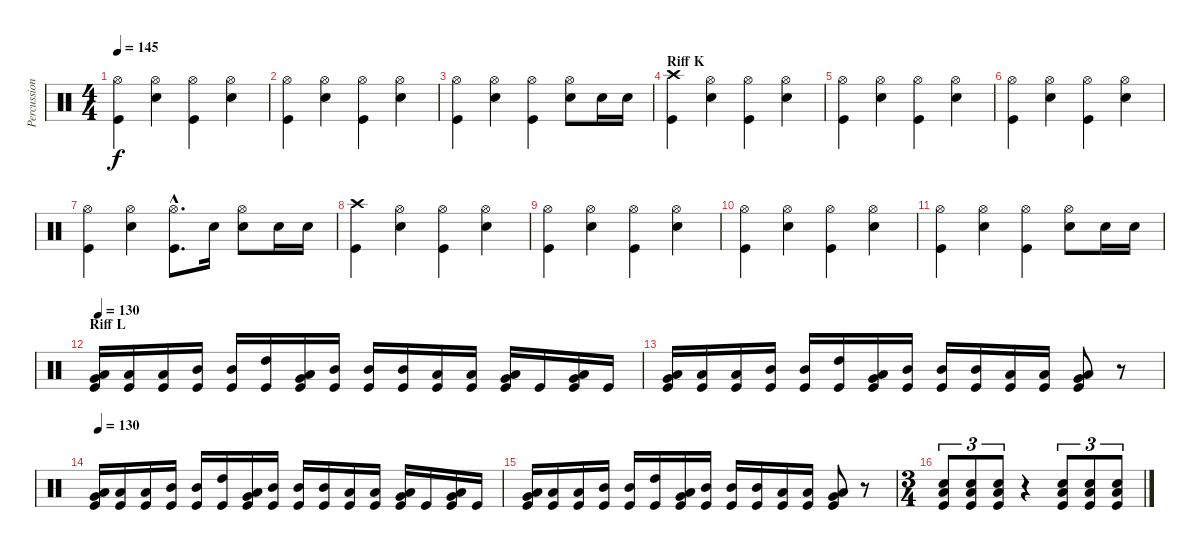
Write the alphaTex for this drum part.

\track ("Percussion" "Percussion") {instrument percussion}
\staff {score}
\articulation defaults
\ts (4 4)
\tempo 145
\clef neutral
\ks c
("Hi-Hat (open)" "Kick (hit)").4{dy f} ("Hi-Hat (open)" "Electric Snare (hit)").4 ("Hi-Hat (open)" "Kick (hit)").4 ("Hi-Hat (open)" "Electric Snare (hit)").4 |
("Hi-Hat (open)" "Kick (hit)").4 ("Hi-Hat (open)" "Electric Snare (hit)").4 ("Hi-Hat (open)" "Kick (hit)").4 ("Hi-Hat (open)" "Electric Snare (hit)").4 |
("Hi-Hat (open)" "Kick (hit)").4 ("Hi-Hat (open)" "Electric Snare (hit)").4 ("Hi-Hat (open)" "Kick (hit)").4 ("Hi-Hat (open)" "Electric Snare (hit)").8 "Electric Snare (hit)".16 "Electric Snare (hit)".16 |
\section ("" "Riff K")
("Crash high (hit)" "Kick (hit)").4 ("Hi-Hat (open)" "Electric Snare (hit)").4 ("Hi-Hat (open)" "Kick (hit)").4 ("Hi-Hat (open)" "Electric Snare (hit)").4 |
("Hi-Hat (open)" "Kick (hit)").4 ("Hi-Hat (open)" "Electric Snare (hit)").4 ("Hi-Hat (open)" "Kick (hit)").4 ("Hi-Hat (open)" "Electric Snare (hit)").4 |
("Hi-Hat (open)" "Kick (hit)").4 ("Hi-Hat (open)" "Electric Snare (hit)").4 ("Hi-Hat (open)" "Kick (hit)").4 ("Hi-Hat (open)" "Electric Snare (hit)").4 |
("Hi-Hat (open)" "Kick (hit)").4 ("Hi-Hat (open)" "Electric Snare (hit)").4 ("Hi-Hat (open)"{hac} "Kick (hit)"{hac}).8{d} "Electric Snare (hit)".16 ("Hi-Hat (open)" "Electric Snare (hit)").8 "Electric Snare (hit)".16 "Electric Snare (hit)".16 |
("Crash high (hit)" "Kick (hit)").4 ("Hi-Hat (open)" "Electric Snare (hit)").4 ("Hi-Hat (open)" "Kick (hit)").4 ("Hi-Hat (open)" "Electric Snare (hit)").4 |
("Hi-Hat (open)" "Kick (hit)").4 ("Hi-Hat (open)" "Electric Snare (hit)").4 ("Hi-Hat (open)" "Kick (hit)").4 ("Hi-Hat (open)" "Electric Snare (hit)").4 |
("Hi-Hat (open)" "Kick (hit)").4 ("Hi-Hat (open)" "Electric Snare (hit)").4 ("Hi-Hat (open)" "Kick (hit)").4 ("Hi-Hat (open)" "Electric Snare (hit)").4 |
("Hi-Hat (open)" "Kick (hit)").4 ("Hi-Hat (open)" "Electric Snare (hit)").4 ("Hi-Hat (open)" "Kick (hit)").4 ("Hi-Hat (open)" "Electric Snare (hit)").8 "Electric Snare (hit)".16 "Electric Snare (hit)".16 |
\section ("" "Riff L")
\tempo 130
("Low Floor Tom (hit)" "Very Low Tom (hit)" "Kick (hit)").16 ("Low Tom (hit)" "Kick (hit)").16 ("Low Tom (hit)" "Kick (hit)").16 ("Mid Tom (hit)" "Kick (hit)").16 ("Mid Tom (hit)" "Kick (hit)").16 ("High Tom (hit)" "Kick (hit)").16 ("Low Floor Tom (hit)" "Very Low Tom (hit)" "Kick (hit)").16 ("Mid Tom (hit)" "Kick (hit)").16 ("Mid Tom (hit)" "Kick (hit)").16 ("Mid Tom (hit)" "Kick (hit)").16 ("Low Tom (hit)" "Kick (hit)").16 ("Low Tom (hit)" "Kick (hit)").16 ("Low Floor Tom (hit)" "Very Low Tom (hit)" "Kick (hit)").16 "Kick (hit)".16 ("Low Floor Tom (hit)" "Very Low Tom (hit)" "Kick (hit)").16 "Kick (hit)".16 |
("Low Floor Tom (hit)" "Very Low Tom (hit)" "Kick (hit)").16 ("Low Tom (hit)" "Kick (hit)").16 ("Low Tom (hit)" "Kick (hit)").16 ("Mid Tom (hit)" "Kick (hit)").16 ("Mid Tom (hit)" "Kick (hit)").16 ("High Tom (hit)" "Kick (hit)").16 ("Low Floor Tom (hit)" "Very Low Tom (hit)" "Kick (hit)").16 ("Mid Tom (hit)" "Kick (hit)").16 ("Mid Tom (hit)" "Kick (hit)").16 ("Mid Tom (hit)" "Kick (hit)").16 ("Low Tom (hit)" "Kick (hit)").16 ("Low Tom (hit)" "Kick (hit)").16 ("Low Floor Tom (hit)" "Very Low Tom (hit)" "Kick (hit)").8 r.8 |
\tempo 130
("Low Floor Tom (hit)" "Very Low Tom (hit)" "Kick (hit)").16 ("Low Tom (hit)" "Kick (hit)").16 ("Low Tom (hit)" "Kick (hit)").16 ("Mid Tom (hit)" "Kick (hit)").16 ("Mid Tom (hit)" "Kick (hit)").16 ("High Tom (hit)" "Kick (hit)").16 ("Low Floor Tom (hit)" "Very Low Tom (hit)" "Kick (hit)").16 ("Mid Tom (hit)" "Kick (hit)").16 ("Mid Tom (hit)" "Kick (hit)").16 ("Mid Tom (hit)" "Kick (hit)").16 ("Low Tom (hit)" "Kick (hit)").16 ("Low Tom (hit)" "Kick (hit)").16 ("Low Floor Tom (hit)" "Very Low Tom (hit)" "Kick (hit)").16 "Kick (hit)".16 ("Low Floor Tom (hit)" "Very Low Tom (hit)" "Kick (hit)").16 "Kick (hit)".16 |
("Low Floor Tom (hit)" "Very Low Tom (hit)" "Kick (hit)").16 ("Low Tom (hit)" "Kick (hit)").16 ("Low Tom (hit)" "Kick (hit)").16 ("Mid Tom (hit)" "Kick (hit)").16 ("Mid Tom (hit)" "Kick (hit)").16 ("High Tom (hit)" "Kick (hit)").16 ("Low Floor Tom (hit)" "Very Low Tom (hit)" "Kick (hit)").16 ("Mid Tom (hit)" "Kick (hit)").16 ("Mid Tom (hit)" "Kick (hit)").16 ("Mid Tom (hit)" "Kick (hit)").16 ("Low Tom (hit)" "Kick (hit)").16 ("Low Tom (hit)" "Kick (hit)").16 ("Low Floor Tom (hit)" "Very Low Tom (hit)" "Kick (hit)").8 r.8 |
\ts (3 4)
("Low Floor Tom (hit)" "Electric Snare (hit)" "Kick (hit)").8{tu (3 2)} ("Low Floor Tom (hit)" "Electric Snare (hit)" "Kick (hit)").8{tu (3 2)} ("Low Floor Tom (hit)" "Electric Snare (hit)" "Kick (hit)").8{tu (3 2)} r.4 ("Low Floor Tom (hit)" "Electric Snare (hit)" "Kick (hit)").8{tu (3 2)} ("Low Floor Tom (hit)" "Electric Snare (hit)" "Kick (hit)").8{tu (3 2)} ("Low Floor Tom (hit)" "Electric Snare (hit)" "Kick (hit)").8{tu (3 2)}
